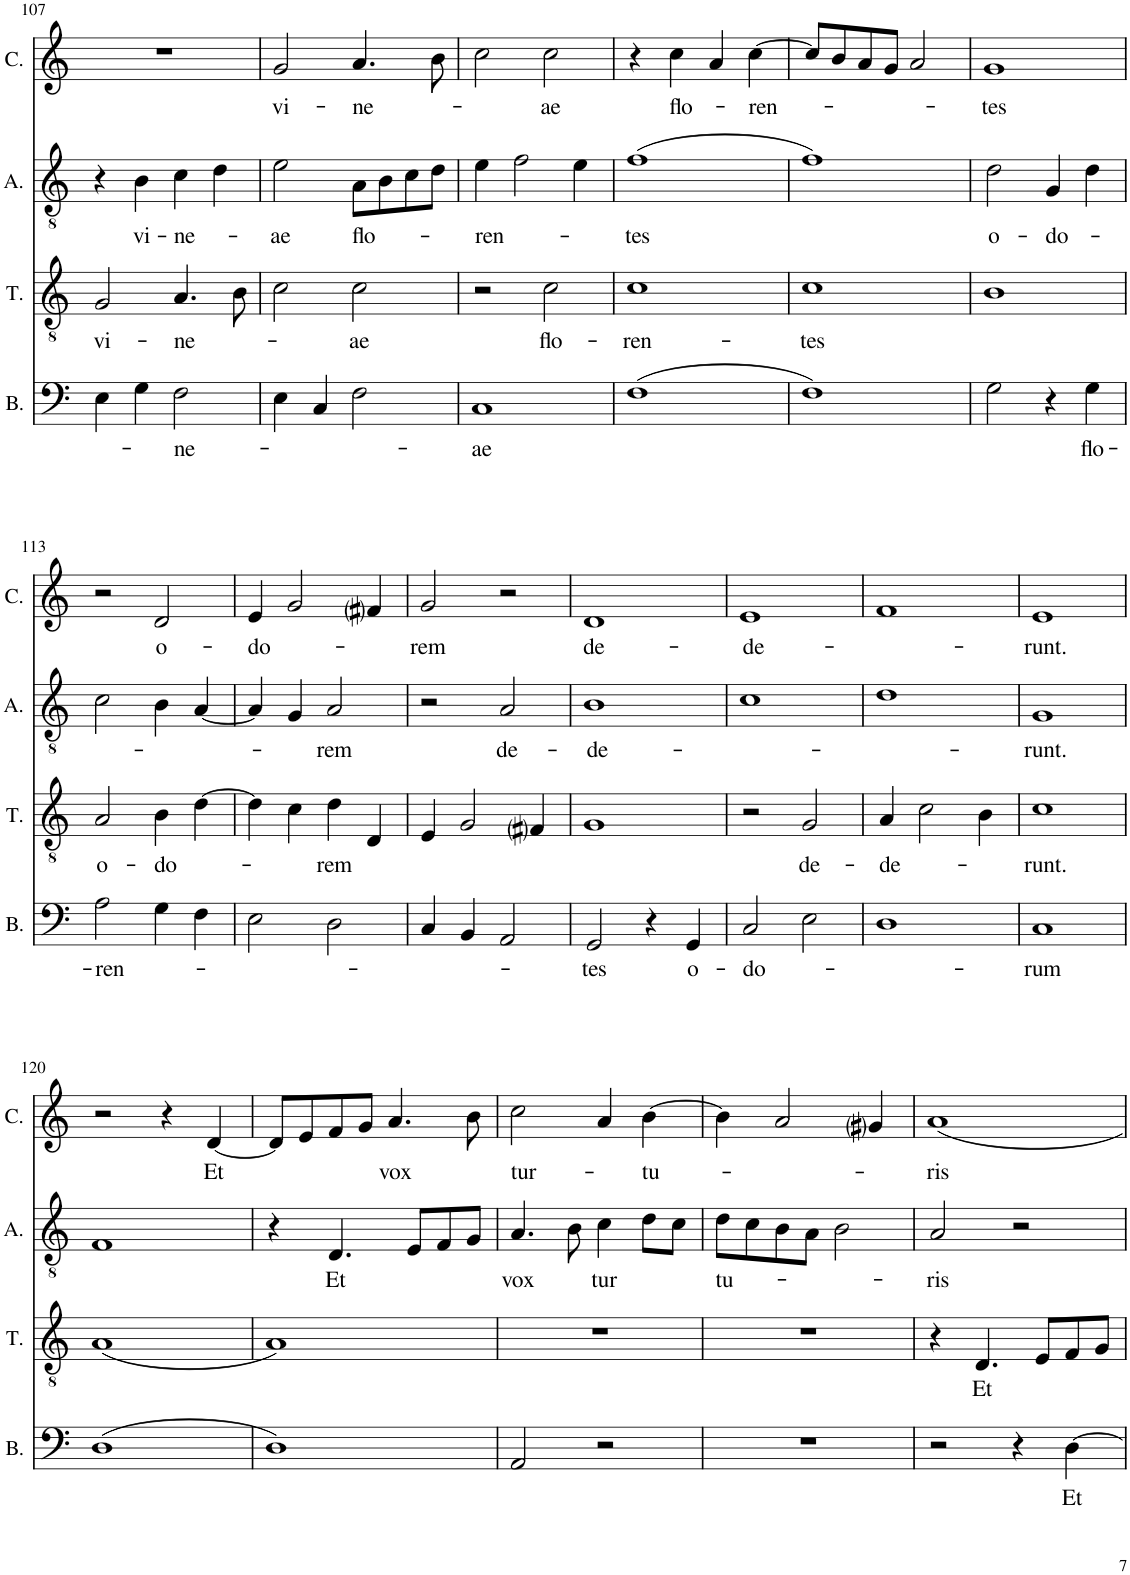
**kern	**text	**kern	**text	**kern	**text	**kern	**text
*part4	*part4	*part3	*part3	*part2	*part2	*part1	*part1
*staff4	*staff4	*staff3	*staff3	*staff2	*staff2	*staff1	*staff1
*I"Bassus	*	*I"Tenor	*	*I"Altus	*	*I"Cantus	*
*I'B.	*	*I'T.	*	*I'A.	*	*I'C.	*
!!LO:PB:g=z
*clefF4	*	*clefGv2	*	*clefGv2	*	*clefG2	*
*k[]	*	*k[]	*	*k[]	*	*k[]	*
*M2/2	*	*M2/2	*	*M2/2	*	*M2/2	*
*met(c|)	*	*met(c|)	*	*met(c|)	*	*met(c|)	*
=107	=107	=107	=107	=107	=107	=107	=107
!	!	!	!LO:LY:b	!	!	!	!
4E\	.	2G/	vi-	4r	.	1r	.
!	!	!	!	!	!LO:LY:b	!	!
4G\	.	.	.	4B\	vi-	.	.
!	!LO:LY:b	!	!LO:LY:b	!	!LO:LY:b	!	!
2F\	-ne-	4.A/	-ne-	4c\	-ne-	.	.
.	.	.	.	4d\	.	.	.
.	.	8B\	.	.	.	.	.
=108	=108	=108	=108	=108	=108	=108	=108
!	!	!	!	!	!LO:LY:b	!	!LO:LY:b
4E\	.	2c\	.	2e\	-ae	2g/	vi-
4C/	.	.	.	.	.	.	.
!	!	!	!LO:LY:b	!	!LO:LY:b	!	!LO:LY:b
2F\	.	2c\	-ae	8A\L	flo-	4.a/	-ne-
.	.	.	.	8B\	.	.	.
.	.	.	.	8c\	.	.	.
.	.	.	.	8d\J	.	8b\	.
=109	=109	=109	=109	=109	=109	=109	=109
!	!LO:LY:b	!	!	!	!LO:LY:b	!	!
1C	-ae	2r	.	4e\	-ren-	2cc\	.
.	.	.	.	2f\	.	.	.
!	!	!	!LO:LY:b	!	!	!	!LO:LY:b
.	.	2c\	flo-	.	.	2cc\	-ae
.	.	.	.	4e\	.	.	.
=110	=110	=110	=110	=110	=110	=110	=110
!	!	!	!LO:LY:b	!	!LO:LY:b	!	!
(1F	.	1c	-ren-	(1f	-tes	4r	.
!	!	!	!	!	!	!	!LO:LY:b
.	.	.	.	.	.	4cc\	flo-
.	.	.	.	.	.	4a/	.
!	!	!	!	!	!	!	!LO:LY:b
.	.	.	.	.	.	[4cc\	-ren-
=111	=111	=111	=111	=111	=111	=111	=111
!	!	!	!LO:LY:b	!	!	!	!
1F)	.	1c	-tes	1f)	.	8cc/L]	.
.	.	.	.	.	.	8b/	.
.	.	.	.	.	.	8a/	.
.	.	.	.	.	.	8g/J	.
.	.	.	.	.	.	2a/	.
=112	=112	=112	=112	=112	=112	=112	=112
!	!	!	!	!	!LO:LY:b	!	!LO:LY:b
2G\	.	1B	.	2d\	o-	1g	-tes
!	!	!	!	!	!LO:LY:b	!	!
4r	.	.	.	4G/	-do-	.	.
!	!LO:LY:b	!	!	!	!	!	!
4G\	flo-	.	.	4d\	.	.	.
!!LO:LB:g=z
=113	=113	=113	=113	=113	=113	=113	=113
!	!LO:LY:b	!	!LO:LY:b	!	!	!	!
2A\	-ren-	2A/	o-	2c\	.	2r	.
!	!	!	!LO:LY:b	!	!	!	!LO:LY:b
4G\	.	4B\	-do-	4B\	.	2d/	o-
4F\	.	[4d\	.	[4A/	.	.	.
=114	=114	=114	=114	=114	=114	=114	=114
!	!	!	!	!	!	!	!LO:LY:b
2E\	.	4d\]	.	4A/]	.	4e/	-do-
.	.	4c\	.	4G/	.	2g/	.
!	!	!	!LO:LY:b	!	!LO:LY:b	!	!
2D\	.	4d\	-rem	2A/	-rem	.	.
.	.	4D/	.	.	.	4f#i/	.
=115	=115	=115	=115	=115	=115	=115	=115
!	!	!	!	!	!	!	!LO:LY:b
4C/	.	4E/	.	2r	.	2g/	-rem
4BB/	.	2G/	.	.	.	.	.
!	!	!	!	!	!LO:LY:b	!	!
2AA/	.	.	.	2A/	de-	2r	.
.	.	4F#i/	.	.	.	.	.
=116	=116	=116	=116	=116	=116	=116	=116
!	!LO:LY:b	!	!	!	!LO:LY:b	!	!LO:LY:b
2GG/	-tes	1G	.	1B	-de-	1d	de-
4r	.	.	.	.	.	.	.
!	!LO:LY:b	!	!	!	!	!	!
4GG/	o-	.	.	.	.	.	.
=117	=117	=117	=117	=117	=117	=117	=117
!	!LO:LY:b	!	!	!	!	!	!LO:LY:b
2C/	do-	2r	.	1c	.	1e	-de-
!	!	!	!LO:LY:b	!	!	!	!
2E\	.	2G/	de-	.	.	.	.
=118	=118	=118	=118	=118	=118	=118	=118
!	!	!	!LO:LY:b	!	!	!	!
1D	.	4A/	-de-	1d	.	1f	.
.	.	2c\	.	.	.	.	.
.	.	4B\	.	.	.	.	.
=119	=119	=119	=119	=119	=119	=119	=119
!	!LO:LY:b	!	!LO:LY:b	!	!LO:LY:b	!	!LO:LY:b
1C	-rum	1c	-runt.	1G	-runt.	1e	-runt.
!!LO:LB:g=z
=120	=120	=120	=120	=120	=120	=120	=120
(1D	.	(1A	.	1F	.	2r	.
.	.	.	.	.	.	4r	.
!	!	!	!	!	!	!	!LO:LY:b
.	.	.	.	.	.	[4d/	Et
=121	=121	=121	=121	=121	=121	=121	=121
1D)	.	1A)	.	4r	.	8d/L]	.
.	.	.	.	.	.	8e/	.
!	!	!	!	!	!LO:LY:b	!	!
.	.	.	.	4.D/	Et	8f/	.
.	.	.	.	.	.	8g/J	.
!	!	!	!	!	!	!	!LO:LY:b
.	.	.	.	.	.	4.a/	vox
.	.	.	.	8E/L	.	.	.
.	.	.	.	8F/	.	.	.
.	.	.	.	8G/J	.	8b\	.
=122	=122	=122	=122	=122	=122	=122	=122
!	!	!	!	!	!LO:LY:b	!	!LO:LY:b
2AA/	.	1r	.	4.A/	vox	2cc\	tur-
.	.	.	.	8B\	.	.	.
!	!	!	!	!	!LO:LY:b	!	!
2r	.	.	.	4c\	tur	4a/	.
!	!	!	!	!	!	!	!LO:LY:b
.	.	.	.	8d\L	.	[4b\	-tu-
.	.	.	.	8c\J	.	.	.
=123	=123	=123	=123	=123	=123	=123	=123
!	!	!	!	!	!LO:LY:b	!	!
1r	.	1r	.	8d\L	tu-	4b\]	.
.	.	.	.	8c\	.	.	.
.	.	.	.	8B\	.	2a/	.
.	.	.	.	8A\J	.	.	.
.	.	.	.	2B\	.	.	.
.	.	.	.	.	.	4g#i/	.
=124	=124	=124	=124	=124	=124	=124	=124
!	!	!	!	!	!LO:LY:b	!	!LO:LY:b
2r	.	4r	.	2A/	-ris	1a	-ris
!	!	!	!LO:LY:b	!	!	!	!
.	.	4.D/	Et	.	.	.	.
4r	.	.	.	2r	.	.	.
.	.	8E/L	.	.	.	.	.
!	!LO:LY:b	!	!	!	!	!	!
[4D\	Et	8F/	.	.	.	.	.
.	.	8G/J	.	.	.	.	.
=	=	=	=	=	=	=	=
*-	*-	*-	*-	*-	*-	*-	*-
